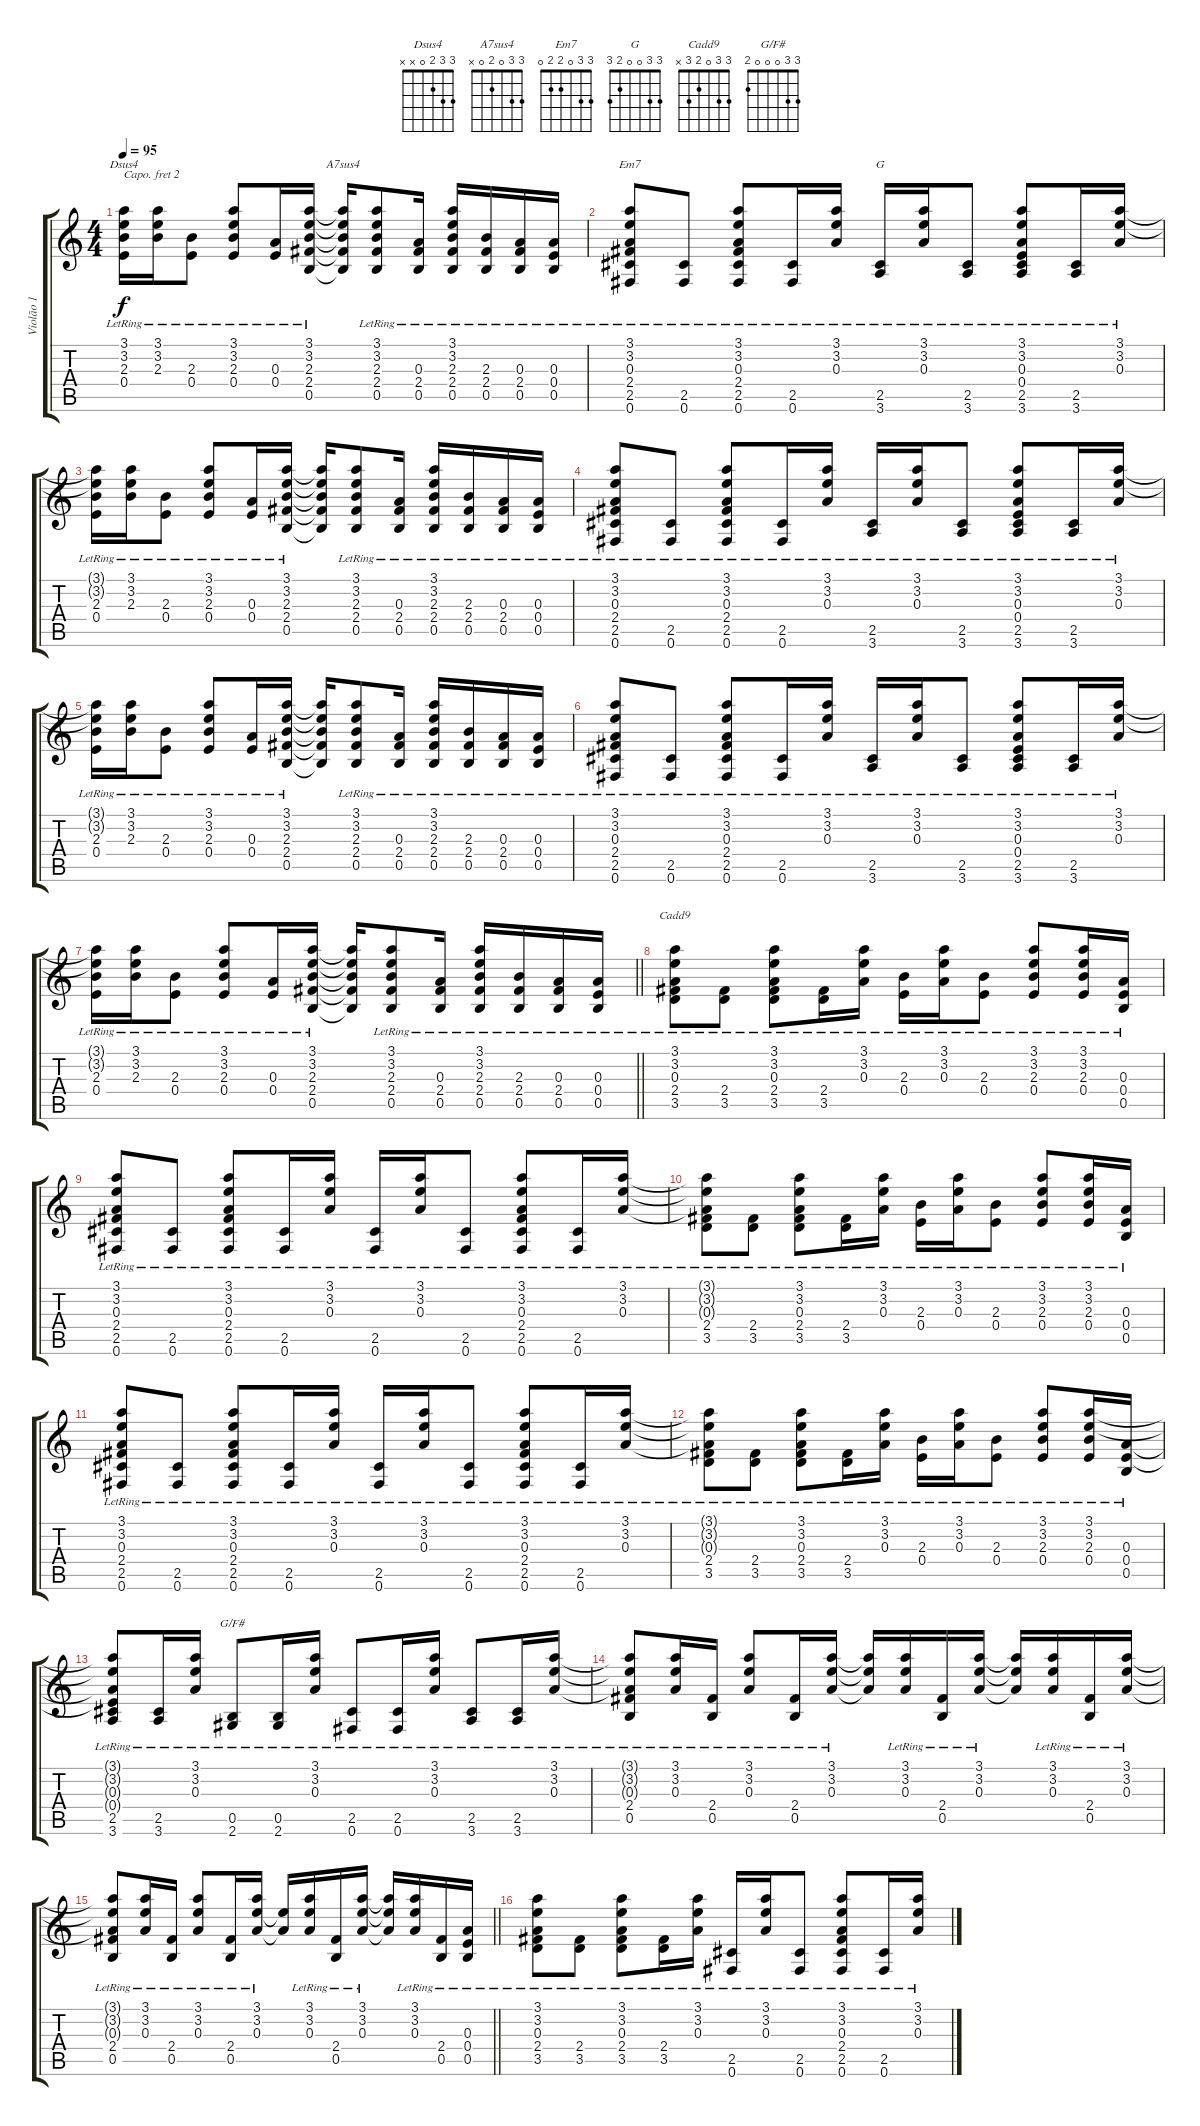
\track ("Violão 1" "Violão 1") {instrument acousticguitarsteel}
\staff {score tabs}
\capo 2
\tuning (E4 B3 G3 D3 A2 E2) {hide}
\chord ("Dsus4" 3 3 2 0 x x)
\chord ("A7sus4" 3 3 0 2 0 x)
\chord ("Em7" 3 3 0 2 2 0)
\chord ("G" 3 3 0 0 2 3)
\chord ("Cadd9" 3 3 0 2 3 x)
\chord ("G/F#" 3 3 0 0 0 2)
\ts (4 4)
\tempo 95
\clef g2
\ks c
(3.1{t} 3.2{t} 2.3{lr} 0.4{lr}).16{ch "Dsus4" dy f} (3.1{lr} 3.2{lr} 2.3{lr}).16 (2.3{lr} 0.4{lr}).8 (3.1{lr} 3.2{lr} 2.3{lr} 0.4{lr}).8 (0.3{lr} 0.4{lr}).16 (3.1{lr} 3.2{lr} 2.3{lr} 2.4{lr} 0.5{lr}).16 (3.1{t} 3.2{t} 2.3{t} 2.4{t} 0.5{t}).16{ch "A7sus4"} (3.1{lr} 3.2{lr} 2.3{lr} 2.4{lr} 0.5{lr}).8 (0.3{lr} 2.4{lr} 0.5{lr}).16 (3.1{lr} 3.2{lr} 2.3{lr} 2.4{lr} 0.5{lr}).16 (2.3{lr} 2.4{lr} 0.5{lr}).16 (0.3{lr} 2.4{lr} 0.5{lr}).16 (0.3{lr} 0.4{lr} 0.5{lr}).16 |
(3.1{lr} 3.2{lr} 0.3{lr} 2.4{lr} 2.5{lr} 0.6{lr}).8{ch "Em7"} (2.5{lr} 0.6{lr}).8 (3.1{lr} 3.2{lr} 0.3{lr} 2.4{lr} 2.5{lr} 0.6{lr}).8 (2.5{lr} 0.6{lr}).16 (3.1{lr} 3.2{lr} 0.3{lr}).16 (2.5{lr} 3.6{lr}).16{ch "G"} (3.1{lr} 3.2{lr} 0.3{lr}).16 (2.5{lr} 3.6{lr}).8 (3.1{lr} 3.2{lr} 0.3{lr} 0.4{lr} 2.5{lr} 3.6{lr}).8 (2.5{lr} 3.6{lr}).16 (3.1{lr} 3.2{lr} 0.3{lr}).16 |
(3.1{t} 3.2{t} 2.3{lr} 0.4{lr}).16 (3.1{lr} 3.2{lr} 2.3{lr}).16 (2.3{lr} 0.4{lr}).8 (3.1{lr} 3.2{lr} 2.3{lr} 0.4{lr}).8 (0.3{lr} 0.4{lr}).16 (3.1{lr} 3.2{lr} 2.3{lr} 2.4{lr} 0.5{lr}).16 (3.1{t} 3.2{t} 2.3{t} 2.4{t} 0.5{t}).16 (3.1{lr} 3.2{lr} 2.3{lr} 2.4{lr} 0.5{lr}).8 (0.3{lr} 2.4{lr} 0.5{lr}).16 (3.1{lr} 3.2{lr} 2.3{lr} 2.4{lr} 0.5{lr}).16 (2.3{lr} 2.4{lr} 0.5{lr}).16 (0.3{lr} 2.4{lr} 0.5{lr}).16 (0.3{lr} 0.4{lr} 0.5{lr}).16 |
(3.1{lr} 3.2{lr} 0.3{lr} 2.4{lr} 2.5{lr} 0.6{lr}).8 (2.5{lr} 0.6{lr}).8 (3.1{lr} 3.2{lr} 0.3{lr} 2.4{lr} 2.5{lr} 0.6{lr}).8 (2.5{lr} 0.6{lr}).16 (3.1{lr} 3.2{lr} 0.3{lr}).16 (2.5{lr} 3.6{lr}).16 (3.1{lr} 3.2{lr} 0.3{lr}).16 (2.5{lr} 3.6{lr}).8 (3.1{lr} 3.2{lr} 0.3{lr} 0.4{lr} 2.5{lr} 3.6{lr}).8 (2.5{lr} 3.6{lr}).16 (3.1{lr} 3.2{lr} 0.3{lr}).16 |
(3.1{t} 3.2{t} 2.3{lr} 0.4{lr}).16 (3.1{lr} 3.2{lr} 2.3{lr}).16 (2.3{lr} 0.4{lr}).8 (3.1{lr} 3.2{lr} 2.3{lr} 0.4{lr}).8 (0.3{lr} 0.4{lr}).16 (3.1{lr} 3.2{lr} 2.3{lr} 2.4{lr} 0.5{lr}).16 (3.1{t} 3.2{t} 2.3{t} 2.4{t} 0.5{t}).16 (3.1{lr} 3.2{lr} 2.3{lr} 2.4{lr} 0.5{lr}).8 (0.3{lr} 2.4{lr} 0.5{lr}).16 (3.1{lr} 3.2{lr} 2.3{lr} 2.4{lr} 0.5{lr}).16 (2.3{lr} 2.4{lr} 0.5{lr}).16 (0.3{lr} 2.4{lr} 0.5{lr}).16 (0.3{lr} 0.4{lr} 0.5{lr}).16 |
(3.1{lr} 3.2{lr} 0.3{lr} 2.4{lr} 2.5{lr} 0.6{lr}).8 (2.5{lr} 0.6{lr}).8 (3.1{lr} 3.2{lr} 0.3{lr} 2.4{lr} 2.5{lr} 0.6{lr}).8 (2.5{lr} 0.6{lr}).16 (3.1{lr} 3.2{lr} 0.3{lr}).16 (2.5{lr} 3.6{lr}).16 (3.1{lr} 3.2{lr} 0.3{lr}).16 (2.5{lr} 3.6{lr}).8 (3.1{lr} 3.2{lr} 0.3{lr} 0.4{lr} 2.5{lr} 3.6{lr}).8 (2.5{lr} 3.6{lr}).16 (3.1{lr} 3.2{lr} 0.3{lr}).16 |
\barLineRight lightlight
(3.1{t} 3.2{t} 2.3{lr} 0.4{lr}).16 (3.1{lr} 3.2{lr} 2.3{lr}).16 (2.3{lr} 0.4{lr}).8 (3.1{lr} 3.2{lr} 2.3{lr} 0.4{lr}).8 (0.3{lr} 0.4{lr}).16 (3.1{lr} 3.2{lr} 2.3{lr} 2.4{lr} 0.5{lr}).16 (3.1{t} 3.2{t} 2.3{t} 2.4{t} 0.5{t}).16 (3.1{lr} 3.2{lr} 2.3{lr} 2.4{lr} 0.5{lr}).8 (0.3{lr} 2.4{lr} 0.5{lr}).16 (3.1{lr} 3.2{lr} 2.3{lr} 2.4{lr} 0.5{lr}).16 (2.3{lr} 2.4{lr} 0.5{lr}).16 (0.3{lr} 2.4{lr} 0.5{lr}).16 (0.3{lr} 0.4{lr} 0.5{lr}).16 |
(3.1{lr} 3.2{lr} 0.3{lr} 2.4{lr} 3.5{lr}).8{ch "Cadd9"} (2.4{lr} 3.5{lr}).8 (3.1{lr} 3.2{lr} 0.3{lr} 2.4{lr} 3.5{lr}).8 (2.4{lr} 3.5{lr}).16 (3.1{lr} 3.2{lr} 0.3{lr}).16 (2.3{lr} 0.4{lr}).16 (3.1{lr} 3.2{lr} 0.3{lr}).16 (2.3{lr} 0.4{lr}).8 (3.1{lr} 3.2{lr} 2.3{lr} 0.4{lr}).8 (3.1{lr} 3.2{lr} 2.3{lr} 0.4{lr}).16 (0.3{lr} 0.4{lr} 0.5{lr}).16 |
(3.1{lr} 3.2{lr} 0.3{lr} 2.4{lr} 2.5{lr} 0.6{lr}).8 (2.5{lr} 0.6{lr}).8 (3.1{lr} 3.2{lr} 0.3{lr} 2.4{lr} 2.5{lr} 0.6{lr}).8 (2.5{lr} 0.6{lr}).16 (3.1{lr} 3.2{lr} 0.3{lr}).16 (2.5{lr} 0.6{lr}).16 (3.1{lr} 3.2{lr} 0.3{lr}).16 (2.5{lr} 0.6{lr}).8 (3.1{lr} 3.2{lr} 0.3{lr} 2.4{lr} 2.5{lr} 0.6{lr}).8 (2.5{lr} 0.6{lr}).16 (3.1{lr} 3.2{lr} 0.3{lr}).16 |
(3.1{t} 3.2{t} 0.3{t} 2.4{lr} 3.5{lr}).8 (2.4{lr} 3.5{lr}).8 (3.1{lr} 3.2{lr} 0.3{lr} 2.4{lr} 3.5{lr}).8 (2.4{lr} 3.5{lr}).16 (3.1{lr} 3.2{lr} 0.3{lr}).16 (2.3{lr} 0.4{lr}).16 (3.1{lr} 3.2{lr} 0.3{lr}).16 (2.3{lr} 0.4{lr}).8 (3.1{lr} 3.2{lr} 2.3{lr} 0.4{lr}).8 (3.1{lr} 3.2{lr} 2.3{lr} 0.4{lr}).16 (0.3{lr} 0.4{lr} 0.5{lr}).16 |
(3.1{lr} 3.2{lr} 0.3{lr} 2.4{lr} 2.5{lr} 0.6{lr}).8 (2.5{lr} 0.6{lr}).8 (3.1{lr} 3.2{lr} 0.3{lr} 2.4{lr} 2.5{lr} 0.6{lr}).8 (2.5{lr} 0.6{lr}).16 (3.1{lr} 3.2{lr} 0.3{lr}).16 (2.5{lr} 0.6{lr}).16 (3.1{lr} 3.2{lr} 0.3{lr}).16 (2.5{lr} 0.6{lr}).8 (3.1{lr} 3.2{lr} 0.3{lr} 2.4{lr} 2.5{lr} 0.6{lr}).8 (2.5{lr} 0.6{lr}).16 (3.1{lr} 3.2{lr} 0.3{lr}).16 |
(3.1{t} 3.2{t} 0.3{t} 2.4{lr} 3.5{lr}).8 (2.4{lr} 3.5{lr}).8 (3.1{lr} 3.2{lr} 0.3{lr} 2.4{lr} 3.5{lr}).8 (2.4{lr} 3.5{lr}).16 (3.1{lr} 3.2{lr} 0.3{lr}).16 (2.3{lr} 0.4{lr}).16 (3.1{lr} 3.2{lr} 0.3{lr}).16 (2.3{lr} 0.4{lr}).8 (3.1{lr} 3.2{lr} 2.3{lr} 0.4{lr}).8 (3.1{lr} 3.2{lr} 2.3{lr} 0.4{lr}).16 (0.3{lr} 0.4{lr} 0.5{lr}).16 |
(3.1{t} 3.2{t} 0.3{t} 0.4{t} 2.5{lr} 3.6{lr}).8 (2.5{lr} 3.6{lr}).16 (3.1{lr} 3.2{lr} 0.3{lr}).16 (0.5{lr} 2.6{lr}).8{ch "G/F#"} (0.5{lr} 2.6{lr}).16 (3.1{lr} 3.2{lr} 0.3{lr}).16 (2.5{lr} 0.6{lr}).8 (2.5{lr} 0.6{lr}).16 (3.1{lr} 3.2{lr} 0.3{lr}).16 (2.5{lr} 3.6{lr}).8 (2.5{lr} 3.6{lr}).16 (3.1{lr} 3.2{lr} 0.3{lr}).16 |
(3.1{t} 3.2{t} 0.3{t} 2.4{lr} 0.5{lr}).8 (3.1{lr} 3.2{lr} 0.3{lr}).16 (2.4{lr} 0.5{lr}).16 (3.1{lr} 3.2{lr} 0.3{lr}).8 (2.4{lr} 0.5{lr}).16 (3.1{lr} 3.2{lr} 0.3{lr}).16 (3.1{t} 3.2{t} 0.3{t}).16 (3.1{lr} 3.2{lr} 0.3{lr}).16 (2.4{lr} 0.5{lr}).16 (3.1{lr} 3.2{lr} 0.3{lr}).16 (3.1{t} 3.2{t} 0.3{t}).16 (3.1{lr} 3.2{lr} 0.3{lr}).16 (2.4{lr} 0.5{lr}).16 (3.1{lr} 3.2{lr} 0.3{lr}).16 |
\barLineRight lightlight
(3.1{t} 3.2{t} 0.3{t} 2.4{lr} 0.5{lr}).8 (3.1{lr} 3.2{lr} 0.3{lr}).16 (2.4{lr} 0.5{lr}).16 (3.1{lr} 3.2{lr} 0.3{lr}).8 (2.4{lr} 0.5{lr}).16 (3.1{lr} 3.2{lr} 0.3{lr}).16 (3.2{t} 0.3{t}).16 (3.1{lr} 3.2{lr} 0.3{lr}).16 (2.4{lr} 0.5{lr}).16 (3.1{lr} 3.2{lr} 0.3{lr}).16 (3.1{t} 3.2{t} 0.3{t}).16 (3.1{lr} 3.2{lr} 0.3{lr}).16 (2.4{lr} 0.5{lr}).16 (0.3{lr} 0.4{lr} 0.5{lr}).16 |
(3.1{lr} 3.2{lr} 0.3{lr} 2.4{lr} 3.5{lr}).8 (2.4{lr} 3.5{lr}).8 (3.1{lr} 3.2{lr} 0.3{lr} 2.4{lr} 3.5{lr}).8 (2.4{lr} 3.5{lr}).16 (3.1{lr} 3.2{lr} 0.3{lr}).16 (2.5{lr} 0.6{lr}).16 (3.1{lr} 3.2{lr} 0.3{lr}).16 (2.5{lr} 0.6{lr}).8 (3.1{lr} 3.2{lr} 0.3{lr} 2.4{lr} 2.5{lr} 0.6{lr}).8 (2.5{lr} 0.6{lr}).16 (3.1{lr} 3.2{lr} 0.3{lr}).16
